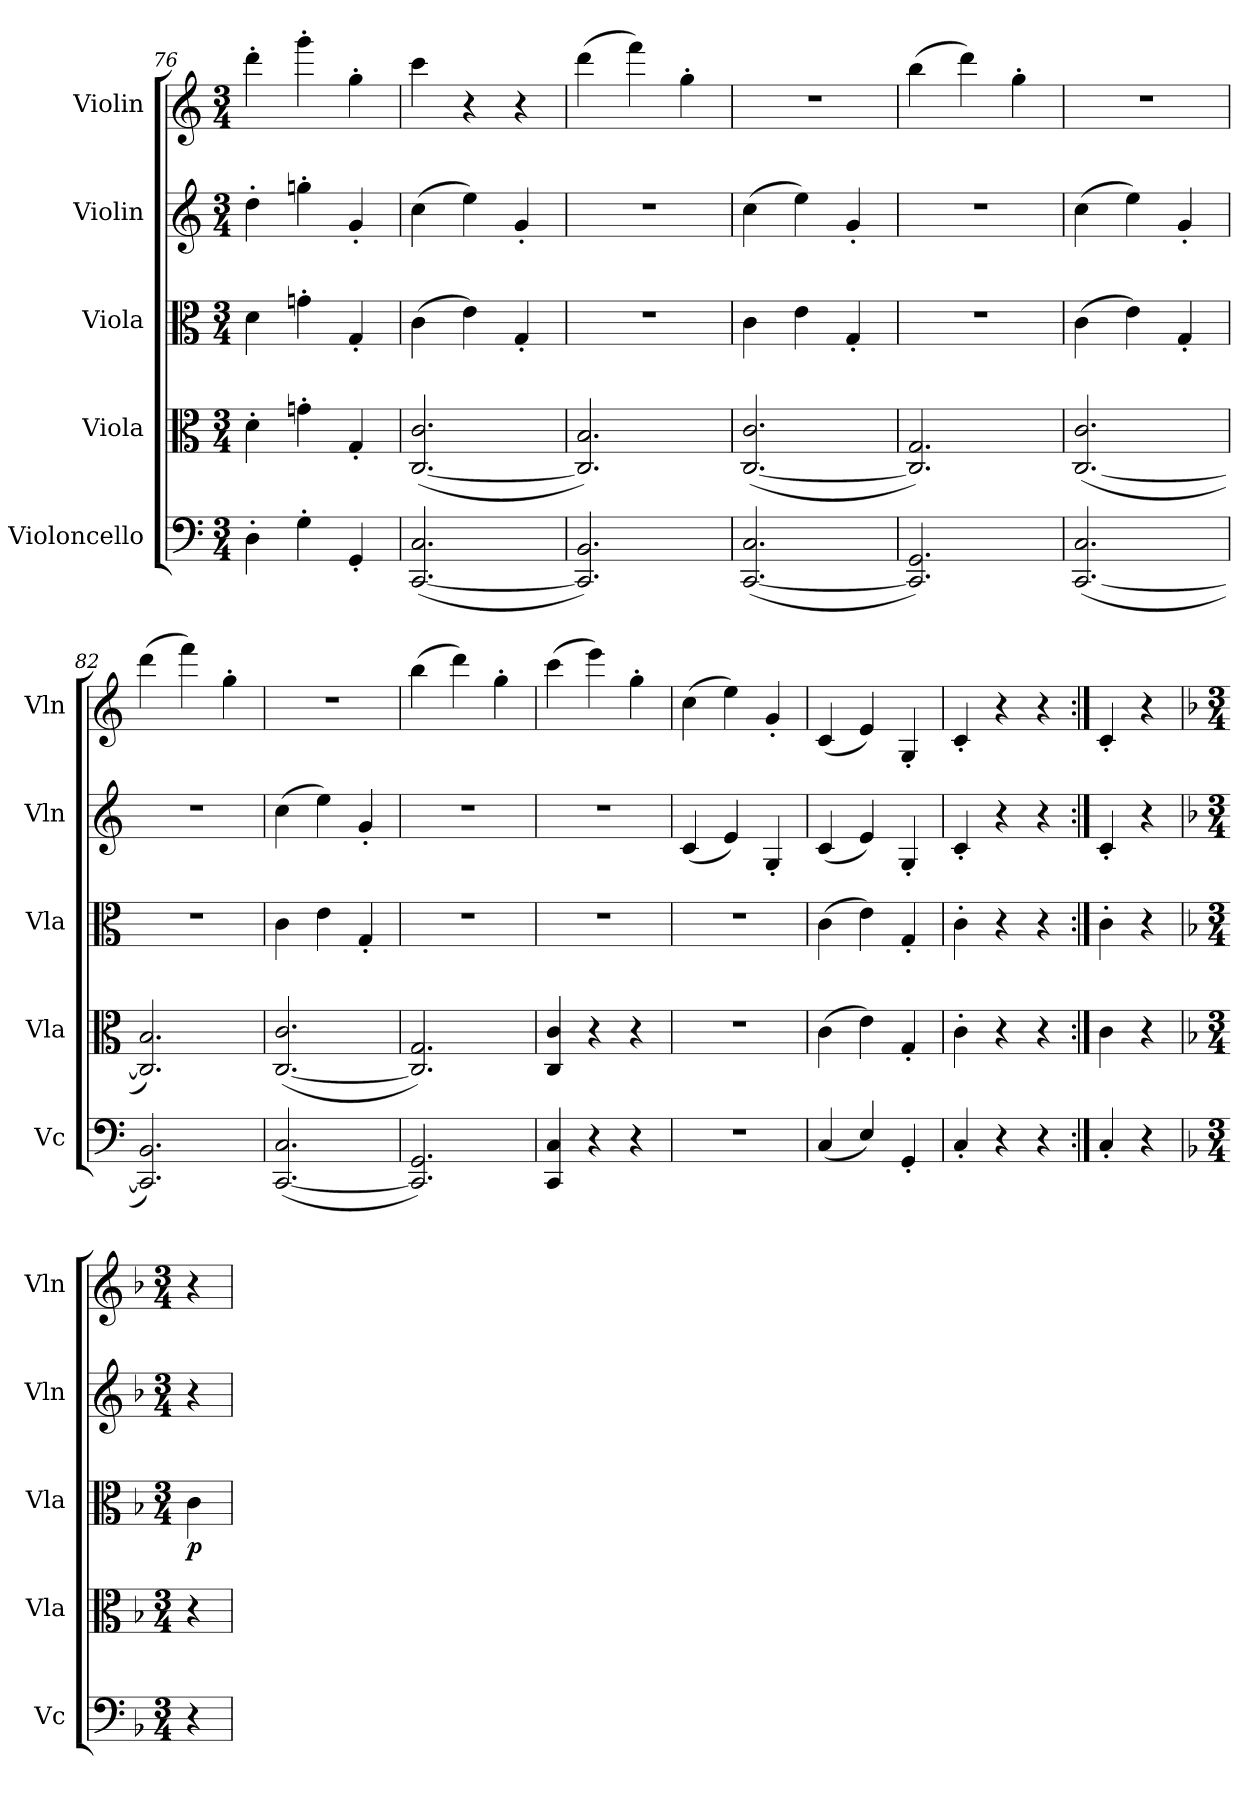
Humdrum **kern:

**kern	**kern	**kern	**dynam	**kern	**kern
*part5	*part4	*part3	*part3	*part2	*part1
*staff5	*staff4	*staff3	*staff3	*staff2	*staff1
*I"Violoncello	*I"Viola	*I"Viola	*	*I"Violin	*I"Violin
*I'Vc	*I'Vla	*I'Vla	*	*I'Vln	*I'Vln
*clefF4	*clefC3	*clefC3	*	*clefG2	*clefG2
*k[]	*k[]	*k[]	*	*k[]	*k[]
*M3/4	*M3/4	*M3/4	*	*M3/4	*M3/4
=76	=76	=76	=76	=76	=76
4D'\	4d'\	4d\	.	4dd'\	4ddd'\
4G'\	4gn'\	4gn'\	.	4ggn'\	4ggg'\
4GG'/	4G'/	4G'/	.	4g'/	4gg'\
=77	=77	=77	=77	=77	=77
([2.CC/ 2.C/	([2.C/ 2.c/	(4c\	.	(4cc\	4ccc\
.	.	4e\)	.	4ee\)	4r
.	.	4G'/	.	4g'/	4r
=78	=78	=78	=78	=78	=78
2.CC]/ 2.BB/)	2.C]/ 2.B/)	2.r	.	2.r	(4ddd\
.	.	.	.	.	4fff\)
.	.	.	.	.	4gg'\
=79	=79	=79	=79	=79	=79
([2.CC/ 2.C/	([2.C/ 2.c/	4c\	.	(4cc\	2.r
.	.	4e\	.	4ee\)	.
.	.	4G'/	.	4g'/	.
=80	=80	=80	=80	=80	=80
2.CC]/ 2.GG/)	2.C]/ 2.G/)	2.r	.	2.r	(4bb\
.	.	.	.	.	4ddd\)
.	.	.	.	.	4gg'\
=81	=81	=81	=81	=81	=81
([2.CC/ 2.C/	([2.C/ 2.c/	(4c\	.	(4cc\	2.r
.	.	4e\)	.	4ee\)	.
.	.	4G'/	.	4g'/	.
=82	=82	=82	=82	=82	=82
2.CC]/ 2.BB/)	2.C]/ 2.B/)	2.r	.	2.r	(4ddd\
.	.	.	.	.	4fff\)
.	.	.	.	.	4gg'\
=83	=83	=83	=83	=83	=83
([2.CC/ 2.C/	([2.C/ 2.c/	4c\	.	(4cc\	2.r
.	.	4e\	.	4ee\)	.
.	.	4G'/	.	4g'/	.
=84	=84	=84	=84	=84	=84
2.CC]/ 2.GG/)	2.C]/ 2.G/)	2.r	.	2.r	(4bb\
.	.	.	.	.	4ddd\)
.	.	.	.	.	4gg'\
=85	=85	=85	=85	=85	=85
4CC/ 4C/	4C/ 4c/	2.r	.	2.r	(4ccc\
4r	4r	.	.	.	4eee\)
4r	4r	.	.	.	4gg'\
=86	=86	=86	=86	=86	=86
2.r	2.r	2.r	.	(4c/	(4cc\
.	.	.	.	4e/)	4ee\)
.	.	.	.	4G'/	4g'/
=87	=87	=87	=87	=87	=87
(4C/	(4c\	(4c\	.	(4c/	(4c/
4E/)	4e\)	4e\)	.	4e/)	4e/)
4GG'/	4G'/	4G'/	.	4G'/	4G'/
=88	=88	=88	=88	=88	=88
4C'/	4c'\	4c'\	.	4c'/	4c'/
4r	4r	4r	.	4r	4r
4r	4r	4r	.	4r	4r
=89:|!	=89:|!	=89:|!	=89:|!	=89:|!	=89:|!
4C'/	4c\	4c'\	.	4c'/	4c'/
4r	4r	4r	.	4r	4r
=	=	=	=	=	=
*k[b-]	*k[b-]	*k[b-]	*	*k[b-]	*k[b-]
*M3/4	*M3/4	*M3/4	*	*M3/4	*M3/4
4r	4r	4c\	p	4r	4r
=	=	=	=	=	=
*-	*-	*-	*-	*-	*-
